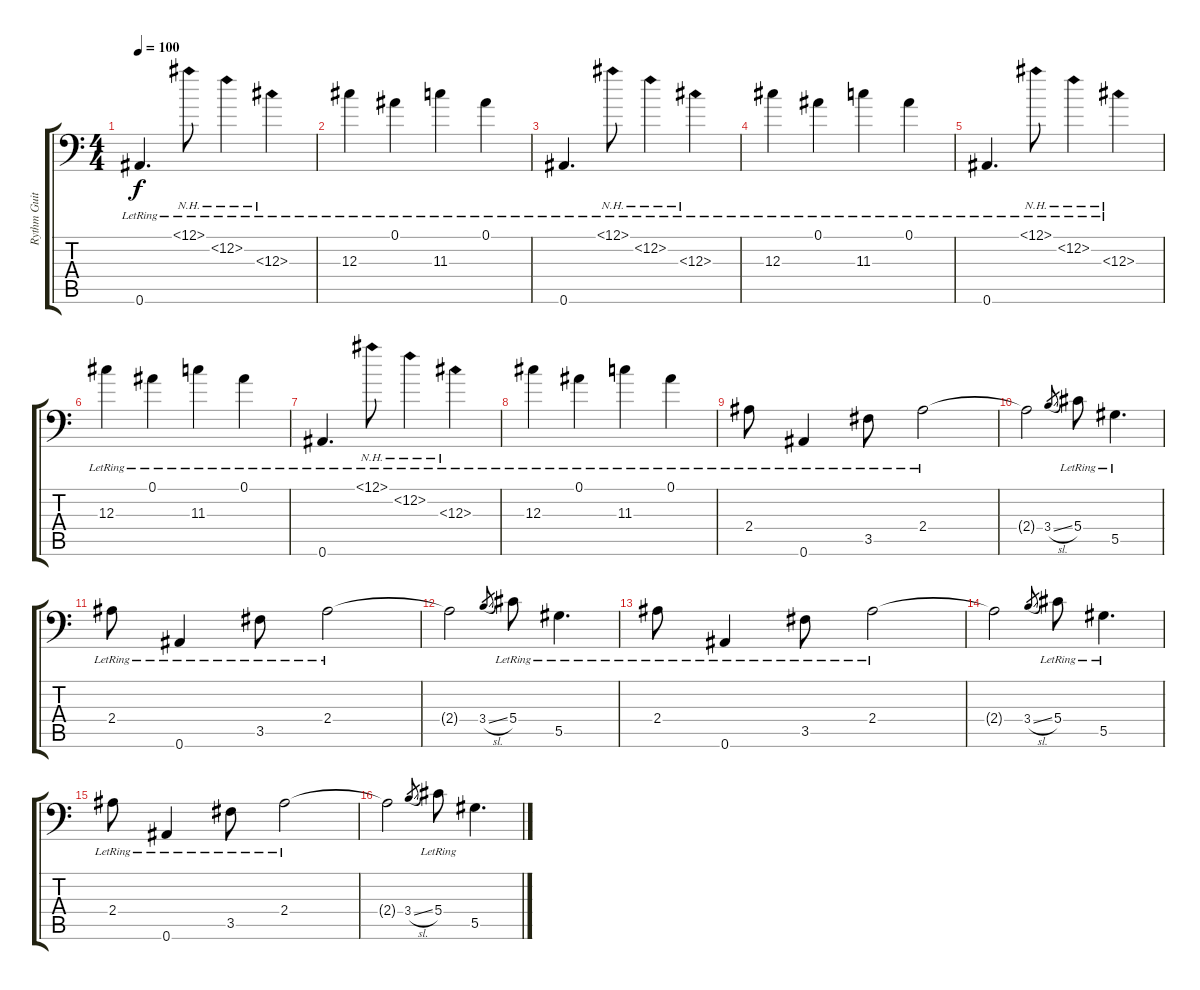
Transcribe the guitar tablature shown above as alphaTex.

\track ("Rythm Guitar" "Rythm Guit") {instrument electricguitarjazz}
\staff {score tabs}
\tuning (Bb3 F3 Db3 Ab2 Eb2 Bb1) {hide}
\ts (4 4)
\tempo 100
\clef f4
\ks c
0.6{lr}.4{d dy f} 12.1{nh lr}.8 12.2{nh lr}.4 12.3{nh lr}.4 |
12.3{lr}.4 0.1{lr}.4 11.3{lr}.4 0.1{lr}.4 |
0.6{lr}.4{d} 12.1{nh lr}.8 12.2{nh lr}.4 12.3{nh lr}.4 |
12.3{lr}.4 0.1{lr}.4 11.3{lr}.4 0.1{lr}.4 |
0.6{lr}.4{d} 12.1{nh lr}.8 12.2{nh lr}.4 12.3{nh lr}.4 |
12.3{lr}.4 0.1{lr}.4 11.3{lr}.4 0.1{lr}.4 |
0.6{lr}.4{d} 12.1{nh lr}.8 12.2{nh lr}.4 12.3{nh lr}.4 |
12.3{lr}.4 0.1{lr}.4 11.3{lr}.4 0.1{lr}.4 |
2.4{lr}.8 0.6{lr}.4 3.5{lr}.8 2.4{lr}.2 |
2.4{t}.2 3.4{sl}.8{gr} 5.4{lr}.8 5.5{lr}.4{d} |
2.4{lr}.8 0.6{lr}.4 3.5{lr}.8 2.4{lr}.2 |
2.4{t}.2 3.4{sl}.8{gr} 5.4{lr}.8 5.5{lr}.4{d} |
2.4{lr}.8 0.6{lr}.4 3.5{lr}.8 2.4{lr}.2 |
2.4{t}.2 3.4{sl}.8{gr} 5.4{lr}.8 5.5{lr}.4{d} |
2.4{lr}.8 0.6{lr}.4 3.5{lr}.8 2.4{lr}.2 |
2.4{t}.2 3.4{sl}.8{gr} 5.4{lr}.8 5.5.4{d}
